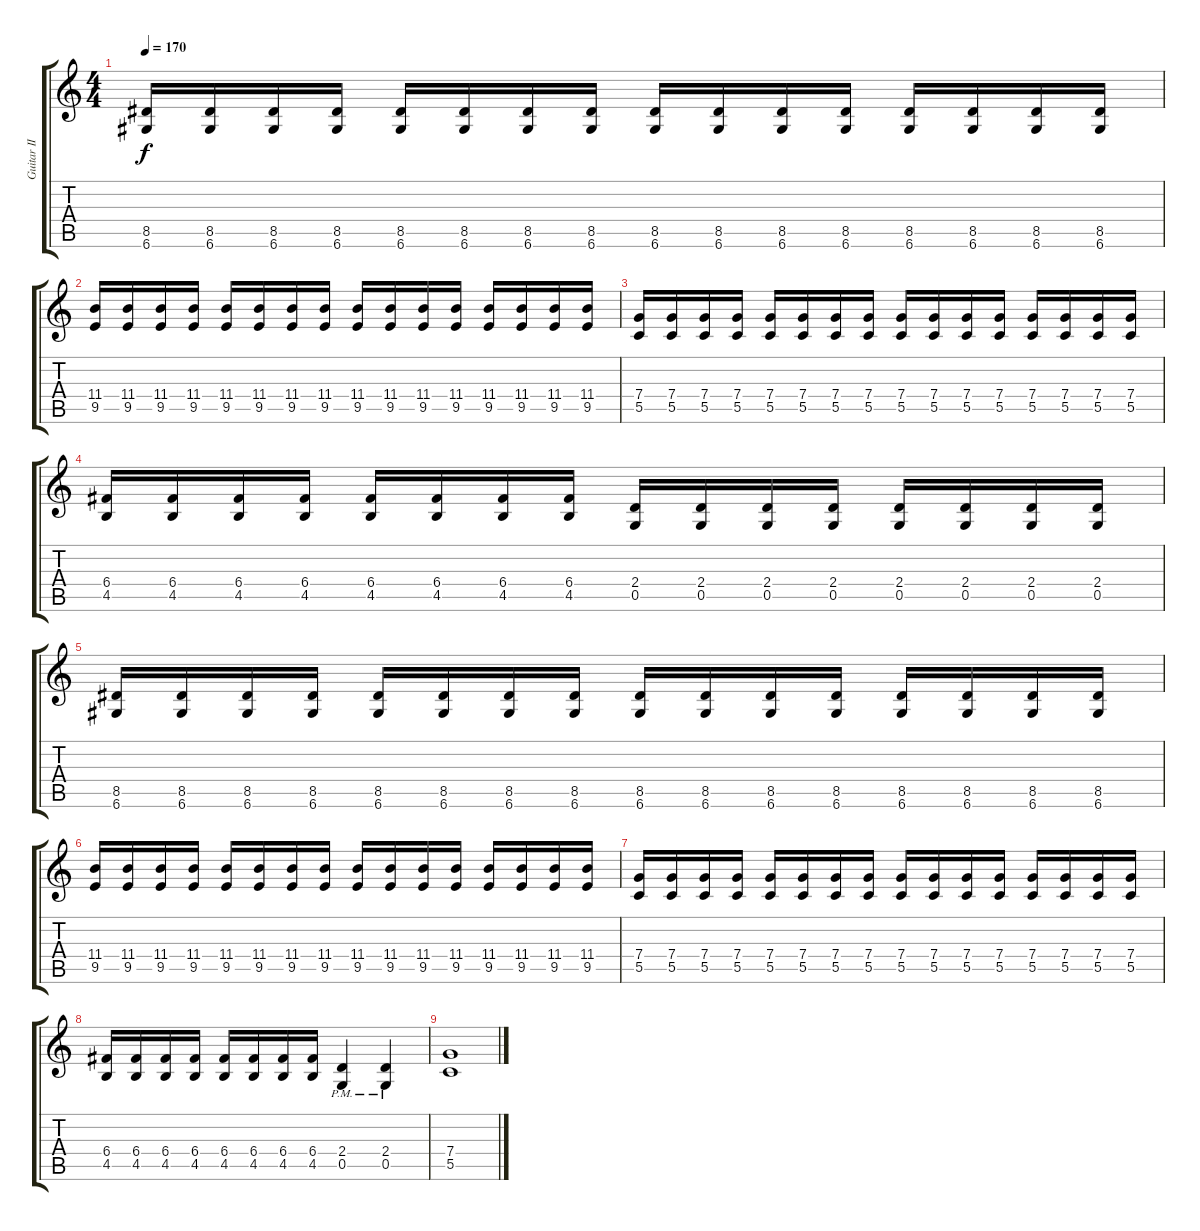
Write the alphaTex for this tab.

\track ("Guitar II" "Guitar II") {instrument distortionguitar}
\staff {score tabs}
\tuning (D4 A3 F3 C3 G2 D2) {hide}
\ts (4 4)
\tempo 170
\clef g2
\ks c
(8.5 6.6).16{dy f} (8.5 6.6).16 (8.5 6.6).16 (8.5 6.6).16 (8.5 6.6).16 (8.5 6.6).16 (8.5 6.6).16 (8.5 6.6).16 (8.5 6.6).16 (8.5 6.6).16 (8.5 6.6).16 (8.5 6.6).16 (8.5 6.6).16 (8.5 6.6).16 (8.5 6.6).16 (8.5 6.6).16 |
(11.4 9.5).16 (11.4 9.5).16 (11.4 9.5).16 (11.4 9.5).16 (11.4 9.5).16 (11.4 9.5).16 (11.4 9.5).16 (11.4 9.5).16 (11.4 9.5).16 (11.4 9.5).16 (11.4 9.5).16 (11.4 9.5).16 (11.4 9.5).16 (11.4 9.5).16 (11.4 9.5).16 (11.4 9.5).16 |
(7.4 5.5).16 (7.4 5.5).16 (7.4 5.5).16 (7.4 5.5).16 (7.4 5.5).16 (7.4 5.5).16 (7.4 5.5).16 (7.4 5.5).16 (7.4 5.5).16 (7.4 5.5).16 (7.4 5.5).16 (7.4 5.5).16 (7.4 5.5).16 (7.4 5.5).16 (7.4 5.5).16 (7.4 5.5).16 |
(6.4 4.5).16 (6.4 4.5).16 (6.4 4.5).16 (6.4 4.5).16 (6.4 4.5).16 (6.4 4.5).16 (6.4 4.5).16 (6.4 4.5).16 (2.4 0.5).16 (2.4 0.5).16 (2.4 0.5).16 (2.4 0.5).16 (2.4 0.5).16 (2.4 0.5).16 (2.4 0.5).16 (2.4 0.5).16 |
(8.5 6.6).16 (8.5 6.6).16 (8.5 6.6).16 (8.5 6.6).16 (8.5 6.6).16 (8.5 6.6).16 (8.5 6.6).16 (8.5 6.6).16 (8.5 6.6).16 (8.5 6.6).16 (8.5 6.6).16 (8.5 6.6).16 (8.5 6.6).16 (8.5 6.6).16 (8.5 6.6).16 (8.5 6.6).16 |
(11.4 9.5).16 (11.4 9.5).16 (11.4 9.5).16 (11.4 9.5).16 (11.4 9.5).16 (11.4 9.5).16 (11.4 9.5).16 (11.4 9.5).16 (11.4 9.5).16 (11.4 9.5).16 (11.4 9.5).16 (11.4 9.5).16 (11.4 9.5).16 (11.4 9.5).16 (11.4 9.5).16 (11.4 9.5).16 |
(7.4 5.5).16 (7.4 5.5).16 (7.4 5.5).16 (7.4 5.5).16 (7.4 5.5).16 (7.4 5.5).16 (7.4 5.5).16 (7.4 5.5).16 (7.4 5.5).16 (7.4 5.5).16 (7.4 5.5).16 (7.4 5.5).16 (7.4 5.5).16 (7.4 5.5).16 (7.4 5.5).16 (7.4 5.5).16 |
(6.4 4.5).16 (6.4 4.5).16 (6.4 4.5).16 (6.4 4.5).16 (6.4 4.5).16 (6.4 4.5).16 (6.4 4.5).16 (6.4 4.5).16 (2.4{pm} 0.5{pm}).4 (2.4{pm} 0.5{pm}).4 |
(7.4 5.5).1
